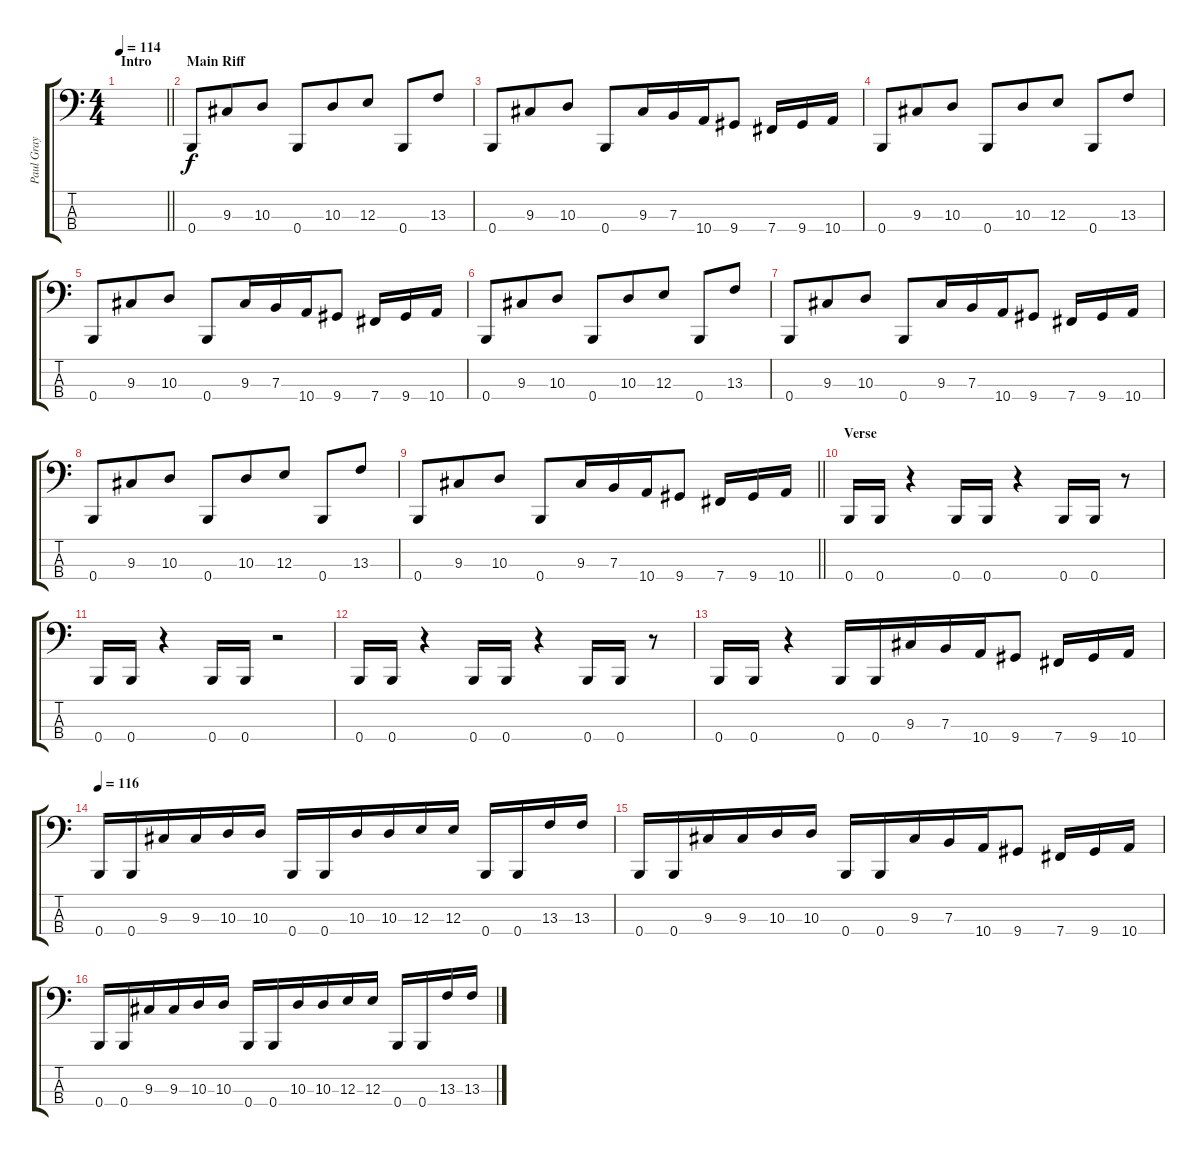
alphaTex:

\track ("Paul Gray" "Paul Gray") {instrument electricbassfinger}
\staff {score tabs}
\tuning (D2 A1 E1 B0) {hide}
\ts (4 4)
\section ("" "Intro")
\tempo 114
\clef f4
\barLineRight lightlight
\ks c
|
\section ("" "Main Riff")
0.4.8 9.3.8{beam merge} 10.3.8{beam split} 0.4.8{beam merge} 10.3.8 12.3.8{beam split} 0.4.8 13.3.8 |
0.4.8 9.3.8{beam merge} 10.3.8{beam split} 0.4.8{beam merge} 9.3.16 7.3.16 10.4.16 9.4.8 7.4.16 9.4.16 10.4.16 |
0.4.8 9.3.8{beam merge} 10.3.8{beam split} 0.4.8{beam merge} 10.3.8 12.3.8{beam split} 0.4.8 13.3.8 |
0.4.8 9.3.8{beam merge} 10.3.8{beam split} 0.4.8{beam merge} 9.3.16 7.3.16 10.4.16 9.4.8 7.4.16 9.4.16 10.4.16 |
0.4.8 9.3.8{beam merge} 10.3.8{beam split} 0.4.8{beam merge} 10.3.8 12.3.8{beam split} 0.4.8 13.3.8 |
0.4.8 9.3.8{beam merge} 10.3.8{beam split} 0.4.8{beam merge} 9.3.16 7.3.16 10.4.16 9.4.8 7.4.16 9.4.16 10.4.16 |
0.4.8 9.3.8{beam merge} 10.3.8{beam split} 0.4.8{beam merge} 10.3.8 12.3.8{beam split} 0.4.8 13.3.8 |
\barLineRight lightlight
0.4.8 9.3.8{beam merge} 10.3.8{beam split} 0.4.8{beam merge} 9.3.16 7.3.16 10.4.16 9.4.8 7.4.16 9.4.16 10.4.16 |
\section ("" "Verse")
0.4.16 0.4.16 r.4 0.4.16 0.4.16 r.4 0.4.16 0.4.16 r.8 |
0.4.16 0.4.16 r.4 0.4.16 0.4.16 r.2 |
0.4.16 0.4.16 r.4 0.4.16 0.4.16 r.4 0.4.16 0.4.16 r.8 |
0.4.16 0.4.16 r.4 0.4.16 0.4.16{beam merge} 9.3.16 7.3.16 10.4.16 9.4.8 7.4.16 9.4.16 10.4.16 |
\tempo 116
0.4.16 0.4.16 9.3.16 9.3.16{beam merge} 10.3.16 10.3.16{beam split} 0.4.16 0.4.16{beam merge} 10.3.16 10.3.16 12.3.16 12.3.16{beam split} 0.4.16 0.4.16 13.3.16 13.3.16 |
0.4.16 0.4.16 9.3.16 9.3.16{beam merge} 10.3.16 10.3.16{beam split} 0.4.16 0.4.16{beam merge} 9.3.16 7.3.16 10.4.16 9.4.8 7.4.16 9.4.16 10.4.16 |
0.4.16 0.4.16 9.3.16 9.3.16{beam merge} 10.3.16 10.3.16{beam split} 0.4.16 0.4.16{beam merge} 10.3.16 10.3.16 12.3.16 12.3.16{beam split} 0.4.16 0.4.16 13.3.16 13.3.16
